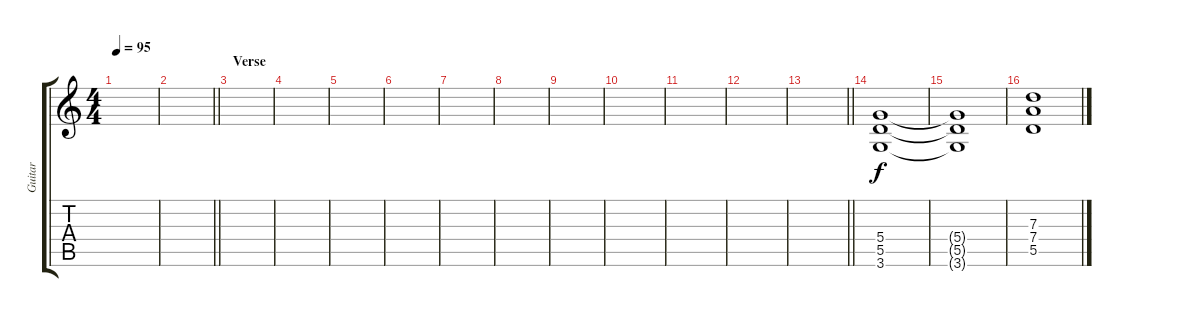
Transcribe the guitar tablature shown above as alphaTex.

\track ("Guitar" "Guitar") {instrument distortionguitar}
\staff {score tabs}
\tuning (E4 B3 G3 D3 A2 E2) {hide}
\ts (4 4)
\tempo 95
\clef g2
\ks c
|
\barLineRight lightlight
|
\section ("" "Verse")
|
|
|
|
|
|
|
|
|
|
\barLineRight lightlight
|
(5.4 5.5 3.6).1 |
(5.4{t} 5.5{t} 3.6{t}).1 |
(7.3 7.4 5.5).1
